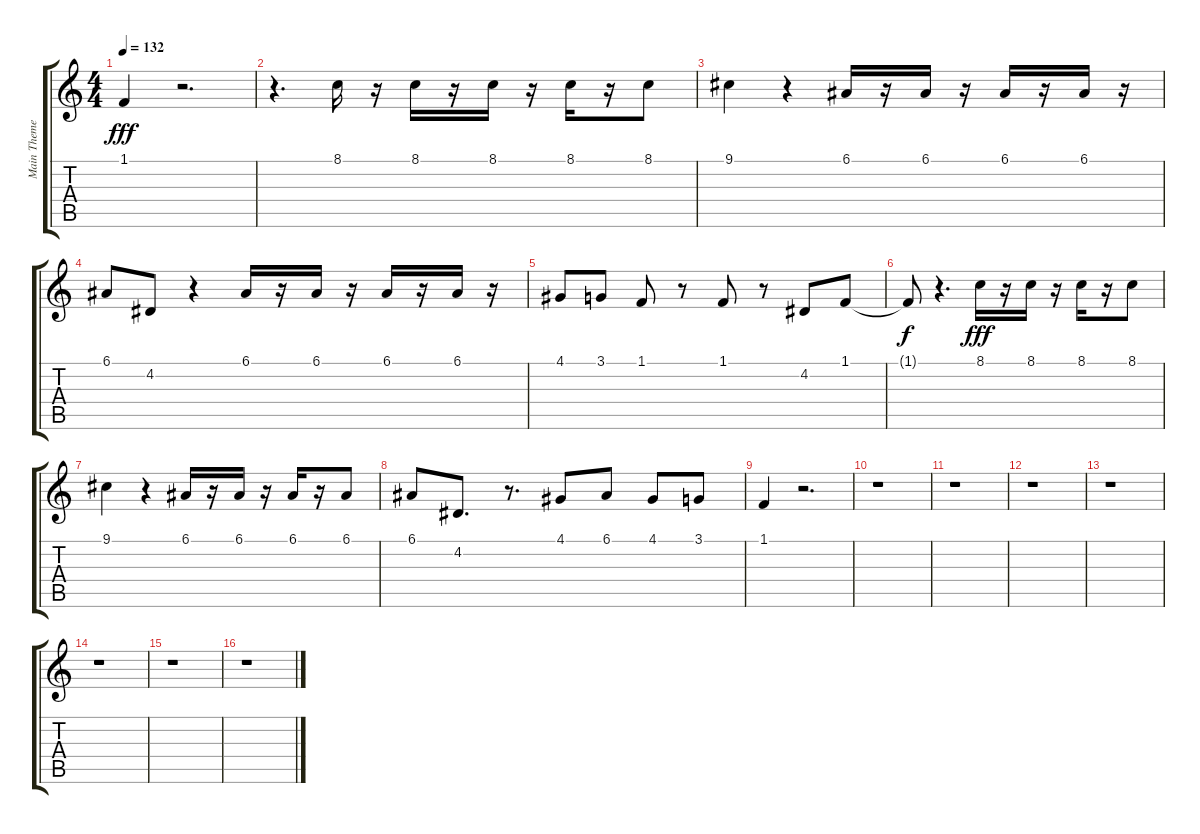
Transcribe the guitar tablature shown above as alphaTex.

\track ("Main Theme" "Main Theme") {instrument altosax}
\staff {score tabs}
\tuning (E4 B3 G3 D3 A2 E2) {hide}
\ts (4 4)
\tempo 132
\clef g2
\ks c
1.1.4{dy fff} r.2{d} |
r.4{d} 8.1.16 r.16 8.1.16 r.16 8.1.16 r.16 8.1.16 r.16 8.1.8 |
9.1.4 r.4 6.1.16 r.16 6.1.16 r.16 6.1.16 r.16 6.1.16 r.16 |
6.1.8 4.2.8 r.4 6.1.16 r.16 6.1.16 r.16 6.1.16 r.16 6.1.16 r.16 |
4.1.8 3.1.8 1.1.8 r.8 1.1.8 r.8 4.2.8 1.1.8 |
1.1{t}.8{dy f} r.4{d} 8.1.16{dy fff} r.16 8.1.16 r.16 8.1.16 r.16 8.1.8 |
9.1.4 r.4 6.1.16 r.16 6.1.16 r.16 6.1.16 r.16 6.1.8 |
6.1.8 4.2.8{d} r.8{d} 4.1.8 6.1.8 4.1.8 3.1.8 |
1.1.4 r.2{d} |
r.1 |
r.1 |
r.1 |
r.1 |
r.1 |
r.1 |
r.1
